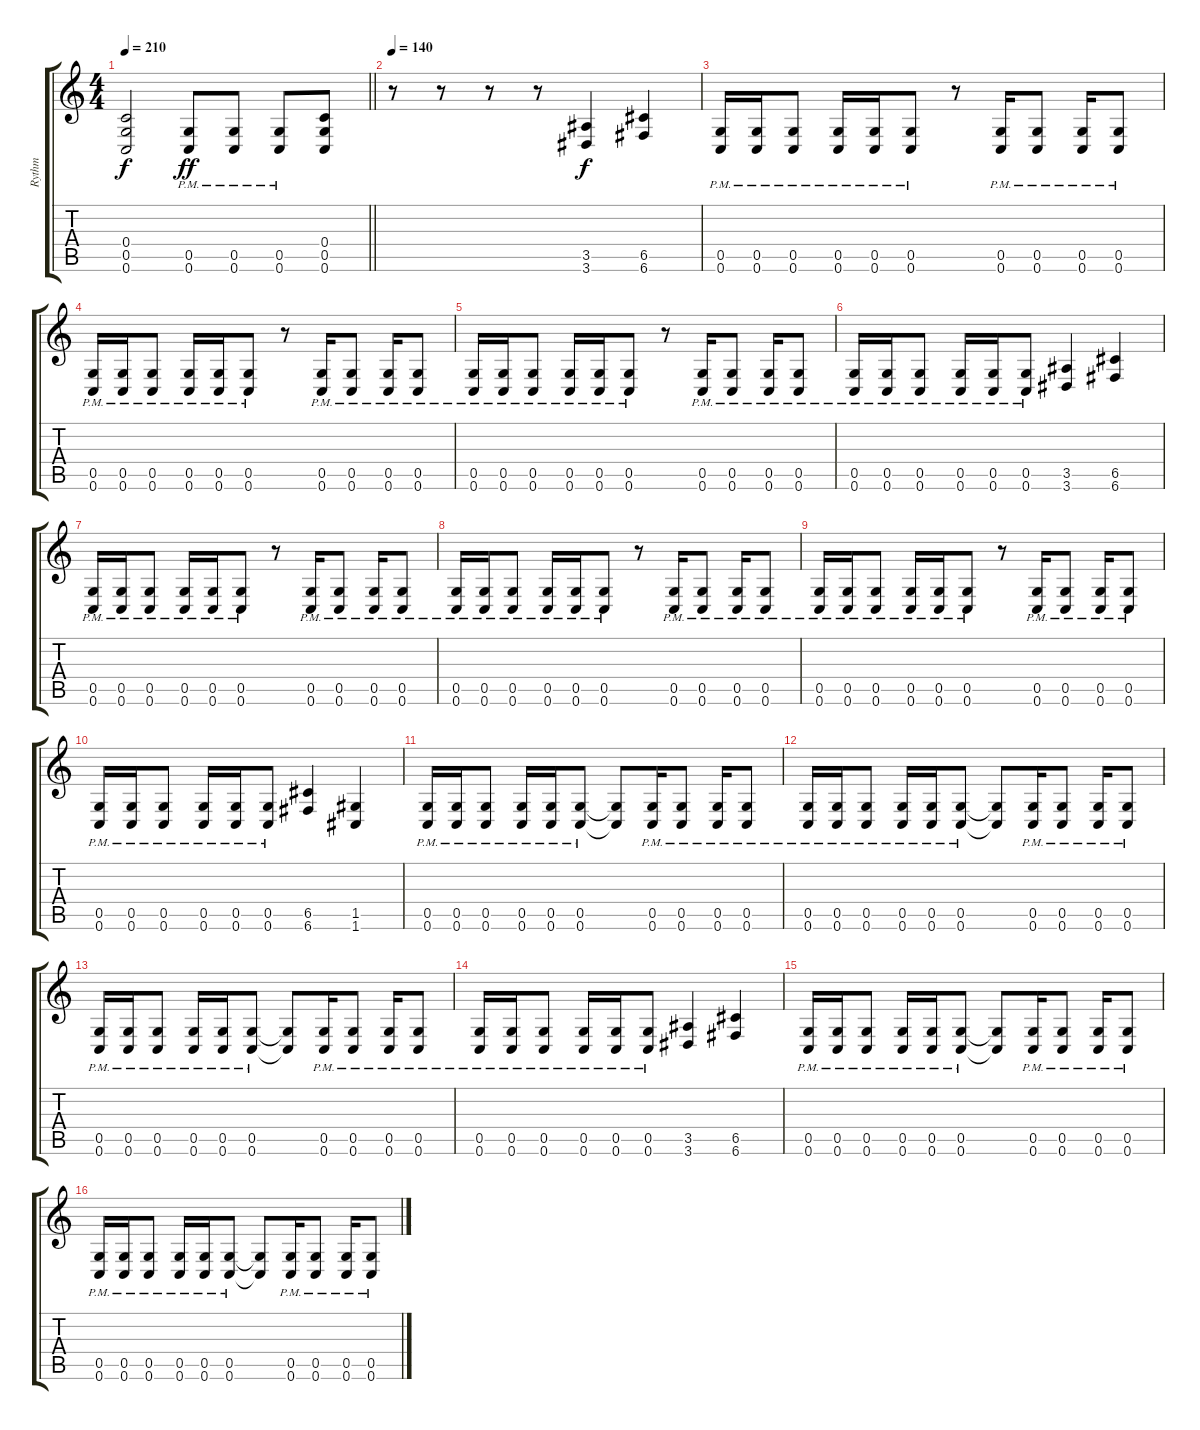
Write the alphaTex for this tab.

\track ("Rythm" "Rythm") {instrument distortionguitar}
\staff {score tabs}
\tuning (D4 A3 F3 C3 G2 C2) {hide}
\ts (4 4)
\tempo 210
\clef g2
\barLineRight lightlight
\ks c
(0.4{t} 0.5{t} 0.6{t}).2{dy f} (0.5{pm} 0.6{pm}).8{dy ff} (0.5{pm} 0.6{pm}).8 (0.5{pm} 0.6{pm}).8 (0.4 0.5 0.6).8 |
\section ("" "")
\tempo 140
r.8 r.8 r.8 r.8 (3.5 3.6).4{dy f} (6.5 6.6).4 |
(0.5{pm} 0.6{pm}).16 (0.5{pm} 0.6{pm}).16 (0.5{pm} 0.6{pm}).8 (0.5{pm} 0.6{pm}).16 (0.5{pm} 0.6{pm}).16 (0.5{pm} 0.6{pm}).8 r.8 (0.5{pm} 0.6{pm}).16 (0.5{pm} 0.6{pm}).8 (0.5{pm} 0.6{pm}).16 (0.5{pm} 0.6{pm}).8 |
(0.5{pm} 0.6{pm}).16 (0.5{pm} 0.6{pm}).16 (0.5{pm} 0.6{pm}).8 (0.5{pm} 0.6{pm}).16 (0.5{pm} 0.6{pm}).16 (0.5{pm} 0.6{pm}).8 r.8 (0.5{pm} 0.6{pm}).16 (0.5{pm} 0.6{pm}).8 (0.5{pm} 0.6{pm}).16 (0.5{pm} 0.6{pm}).8 |
(0.5{pm} 0.6{pm}).16 (0.5{pm} 0.6{pm}).16 (0.5{pm} 0.6{pm}).8 (0.5{pm} 0.6{pm}).16 (0.5{pm} 0.6{pm}).16 (0.5{pm} 0.6{pm}).8 r.8 (0.5{pm} 0.6{pm}).16 (0.5{pm} 0.6{pm}).8 (0.5{pm} 0.6{pm}).16 (0.5{pm} 0.6{pm}).8 |
(0.5{pm} 0.6{pm}).16 (0.5{pm} 0.6{pm}).16 (0.5{pm} 0.6{pm}).8 (0.5{pm} 0.6{pm}).16 (0.5{pm} 0.6{pm}).16 (0.5{pm} 0.6{pm}).8 (3.5 3.6).4 (6.5 6.6).4 |
(0.5{pm} 0.6{pm}).16 (0.5{pm} 0.6{pm}).16 (0.5{pm} 0.6{pm}).8 (0.5{pm} 0.6{pm}).16 (0.5{pm} 0.6{pm}).16 (0.5{pm} 0.6{pm}).8 r.8 (0.5{pm} 0.6{pm}).16 (0.5{pm} 0.6{pm}).8 (0.5{pm} 0.6{pm}).16 (0.5{pm} 0.6{pm}).8 |
(0.5{pm} 0.6{pm}).16 (0.5{pm} 0.6{pm}).16 (0.5{pm} 0.6{pm}).8 (0.5{pm} 0.6{pm}).16 (0.5{pm} 0.6{pm}).16 (0.5{pm} 0.6{pm}).8 r.8 (0.5{pm} 0.6{pm}).16 (0.5{pm} 0.6{pm}).8 (0.5{pm} 0.6{pm}).16 (0.5{pm} 0.6{pm}).8 |
(0.5{pm} 0.6{pm}).16 (0.5{pm} 0.6{pm}).16 (0.5{pm} 0.6{pm}).8 (0.5{pm} 0.6{pm}).16 (0.5{pm} 0.6{pm}).16 (0.5{pm} 0.6{pm}).8 r.8 (0.5{pm} 0.6{pm}).16 (0.5{pm} 0.6{pm}).8 (0.5{pm} 0.6{pm}).16 (0.5{pm} 0.6{pm}).8 |
(0.5{pm} 0.6{pm}).16 (0.5{pm} 0.6{pm}).16 (0.5{pm} 0.6{pm}).8 (0.5{pm} 0.6{pm}).16 (0.5{pm} 0.6{pm}).16 (0.5{pm} 0.6{pm}).8 (6.5 6.6).4 (1.5 1.6).4 |
(0.5{pm} 0.6{pm}).16 (0.5{pm} 0.6{pm}).16 (0.5{pm} 0.6{pm}).8 (0.5{pm} 0.6{pm}).16 (0.5{pm} 0.6{pm}).16 (0.5{pm} 0.6{pm}).8 (0.5{t} 0.6{t}).8 (0.5{pm} 0.6{pm}).16 (0.5{pm} 0.6{pm}).8 (0.5{pm} 0.6{pm}).16 (0.5{pm} 0.6{pm}).8 |
(0.5{pm} 0.6{pm}).16 (0.5{pm} 0.6{pm}).16 (0.5{pm} 0.6{pm}).8 (0.5{pm} 0.6{pm}).16 (0.5{pm} 0.6{pm}).16 (0.5{pm} 0.6{pm}).8 (0.5{t} 0.6{t}).8 (0.5{pm} 0.6{pm}).16 (0.5{pm} 0.6{pm}).8 (0.5{pm} 0.6{pm}).16 (0.5{pm} 0.6{pm}).8 |
(0.5{pm} 0.6{pm}).16 (0.5{pm} 0.6{pm}).16 (0.5{pm} 0.6{pm}).8 (0.5{pm} 0.6{pm}).16 (0.5{pm} 0.6{pm}).16 (0.5{pm} 0.6{pm}).8 (0.5{t} 0.6{t}).8 (0.5{pm} 0.6{pm}).16 (0.5{pm} 0.6{pm}).8 (0.5{pm} 0.6{pm}).16 (0.5{pm} 0.6{pm}).8 |
(0.5{pm} 0.6{pm}).16 (0.5{pm} 0.6{pm}).16 (0.5{pm} 0.6{pm}).8 (0.5{pm} 0.6{pm}).16 (0.5{pm} 0.6{pm}).16 (0.5{pm} 0.6{pm}).8 (3.5 3.6).4 (6.5 6.6).4 |
(0.5{pm} 0.6{pm}).16 (0.5{pm} 0.6{pm}).16 (0.5{pm} 0.6{pm}).8 (0.5{pm} 0.6{pm}).16 (0.5{pm} 0.6{pm}).16 (0.5{pm} 0.6{pm}).8 (0.5{t} 0.6{t}).8 (0.5{pm} 0.6{pm}).16 (0.5{pm} 0.6{pm}).8 (0.5{pm} 0.6{pm}).16 (0.5{pm} 0.6{pm}).8 |
(0.5{pm} 0.6{pm}).16 (0.5{pm} 0.6{pm}).16 (0.5{pm} 0.6{pm}).8 (0.5{pm} 0.6{pm}).16 (0.5{pm} 0.6{pm}).16 (0.5{pm} 0.6{pm}).8 (0.5{t} 0.6{t}).8 (0.5{pm} 0.6{pm}).16 (0.5{pm} 0.6{pm}).8 (0.5{pm} 0.6{pm}).16 (0.5{pm} 0.6{pm}).8
